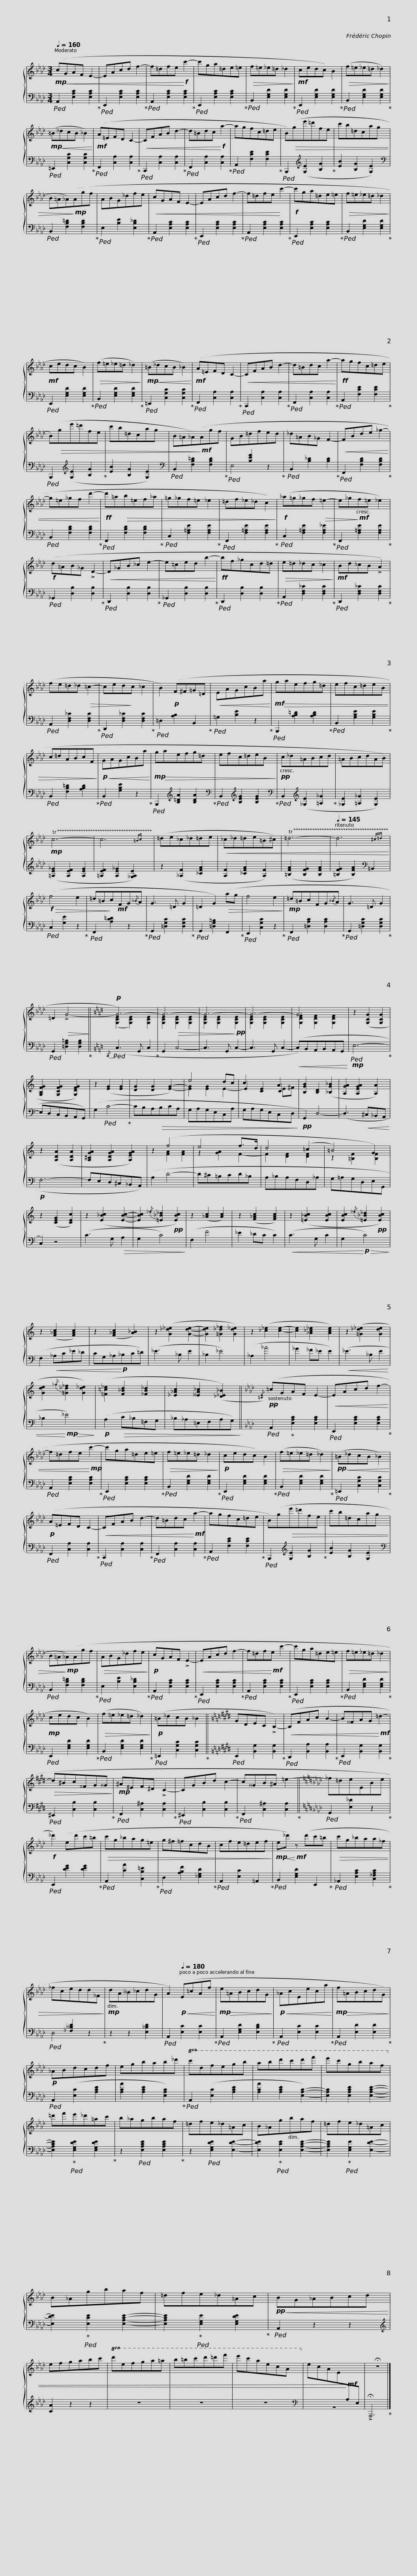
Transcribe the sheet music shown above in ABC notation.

X:1
%%score { ( 1 4 5 ) | ( 2 3 ) }
L:1/8
Q:1/4=160
M:3/4
I:linebreak $
K:Ab
V:1 treble
V:4 treble
V:5 treble
V:2 bass
V:3 bass
V:1
!mp!!<(! (cGAF E2- | EAcd f2- | f=dfe!<)!!f! c'2- | c'ga=de=e |!>(! f=e_e=d _d2!>)! | %5
!mf! cedc) B2 |!>(! (f=e_e=d _d2)!>)! |$!mp!!<(! (=B_dcB _B2)!<)! |!mf! (A=EFD C2- |!<(! CFAB d2- | %10
 d=Bdc!<)!!f! a2- | agfc=de | B)!>(!(ge'=d'fe | c'b=dcag |$ B=A_A)!>)!!mp!(Agf | %15
 ABG_dfe |!<(! cGAF E2- | EAcd f2- | f=dfe!<)! c'2- |!f! c'ga=de=e | %20
!>(! f=e_e=d _d2!>)! |$!mf! cedc B2) |!>(! (f=e_e=d _d2)!>)! |!mp!!<(! (=B_dcB _B2)!<)! |!mf! (A=EFD C2- | %25
!<(! CFAB d2- | d=Bdc a2-!<)! |!ff! agfc=de | B)!>(!(ge'=d'fe |$ c'b=dcag | %30
 B=A_A)!>)!!mf!(Agf | GB=dfed | _d=AB_G F2- |!<(! FBde _g2- | g=e_gf d'2-!<)! | %35
!ff! d'=a!>(!b=ef_a |$ =g_gf=e _e2 | =df_e_d c2)!>)! |!f! (_a=g_gf!>(! =e2- | e_g!>)!!mf!f=e _e2) | %40
!f! (d=AB_G !>!D2- |!<(! D_GB_c e2- | e=ced b2-!<)! |$!ff! bf_gcd=d |!>(! e=d_dc _c2!>)! | %45
!mf! Bd_cB !>!A2) | (fe=d_d!>(! =c2- | ced!>)!c _c2 | B2)!p! (F^F=G=D |!<(! EAGcBa!<)! |$ %50
!mf!!>(! gaefg=d | efc=deB | c=dABcF!>)! |!p!!<(! GAGcBa!<)! |!mp!!>(! gaefg=d | %55
 efc=deB!>)! |!pp! c_d=ABcd |$ =ABcdAB) |!mp! !trill(!Tc6- | c6!trill)!{=Bc} | %60
 (=de_c_d=de |!<(! _c_d=de=B^c) | !trill(!T=d6- |[Q:1/4=145] d6!trill)!{^c=d}!<)! |!f!!>(! (f4 e2 |$ %65
 =d=B!>)!c!mf!FG{/_B}A | G3 =D G2 | =D2 G2)!>(! (ag | f4 e2!>)! |!mp! =d=BcFG{/_B}A | %70
 G3 =D G2 | =D2!>(! !>!G4-!>)! ||[K:C]!p! G6-) | G6- |$ G6- | %75
 G6- | G6 | z2 ([G,CG]2 [G,CG]2 | [G,B,FG]2 [G,CFG]2 [G,DFG]2) | z2 ([EG]2 [EG]2 | %80
 [DG]2 [DG]2 [EG]2-) | e4 dc | c2 x2 A2 |$ [B,GB]2 [B,D]2 ([_B,G_B]2 | [A,GA]2 [A,EGA]2 [A,A]2) | %85
 z2 ([A,DA]2 [A,DA]2 | [A,^CGA]2 [A,DGA]2 [A,EGA]2) | z2 (f4 | e4 f>d | d4 (=c2 | %90
 =B4) G2) | z2 ([CEG]2 [CEc]2) |$ z2 ([E_Bc]2 [EBc]2- | [EBc]2{/_e} [=E_B_d]2!pp! [EBc]2) | z2 ([_Ac]2 [Ac]2) | %95
 z2 ([F_Ac]2 [FAc]2) | z2 ([=E_Bc]2 [EBc]2 | [EBc]2{/_e} [=E_B_d]2!pp! [EBc]2) | z2 ([F_Ac]2 [FAc]2) | z2 ([F_Ac]2 [A_B]2) |$ %100
 z2 ([G_d_e]2 [Gde]2- | [Gde]2 [=G_d_f]2 [Gd_e]2) | z2 ([_c_e]2 [ce]2- | [ce]2 [_A_c_e]2 [Ace]2) | z2 ([=G_d_e]2 [Gde]2 | %105
 [Gde]2{/_g} [=G_d_f]2 [Gd_e]2) | ([=F=c_e]2 [F_Bd]2 [_FB_d]2 | [_E_Ac]2 [__EA_c]2 ([_D_E_B]2) ||$[K:Ab]!pp!{/[=CE])} (=cGAF E2- |!<(! EAcd f2- | %110
 f=dfe!<)!!mp! c'2- | c'ga=de=e |!>(! f=e_e=d _d2!>)! |!p! cedc) B2 |!>(! (f=e_e=d _d2)!>)! |$ %115
!pp!!<(! (=B_dcB _B2)!<)! |!p! (A=EFD C2- |!<(! CFAB d2- | d=Bdc!<)!!mf! a2- | agfc=de | %120
 B)(g!>(!e'=d'fe |$ c'b=dcag | B=A!>)!!mp!_A)(Agf |!>(! ABG_dfe!>)! |!p! cGAF !>!E2- | %125
!<(! EAcd f2- | f=df!<)!!mf!e c'2- |$ c'ga=de=e |!>(! f=e_e=d _d2!>)! |!mp! cedc B2) | %130
!>(! (f=e_e=d _d2)!>)! |!p! (=B_dcB _B2 ||[K:E] GDEC !>!B,2-) |$!<(! (B,FAc B2- | B^^FAG!<)!!mf! =d2- | %135
!>(! d^Bc^^FG^^G!>)! |!mp! ^A^EF^D !>!C2- | CGBd c2- | c^^GB^A =e2- ||$[K:Ab] _f=deEBe | %140
!f! _d'2) (ed'c'=b |!>(! c'g_bag=e | g^f=fcdB | cfe=def!>)! |!mp!!<(! e_d')!<)!!mf! z (d'c'=b |$ %145
!>(! c'g_baa_f | _fcedd_F!>)! |!mp! dA__B_cdG | A2)!p![Q:1/4=180]!<(! (E=cAf!<)! |!mp!!>(! e=ABcdG!>)! | %150
!p!!<(! _AcEeca!<)! |$!mp!!>(! f=ABcdG)!>)! |!p! _ABdcdf | egbab_d' |!8va(! c'd'f'e'g'b' | %155
 a'b'd''c''d''f'' | e''c''g'b'a'f'!8va)! | =d'f'e'_d'=ac' |$ b_agbaf | =dfe_d=Ac | %160
 B_Agbaf | =dfe_d=Ac | B_Agbaf | =dfe_d=Ac |$!pp!!<(! BG_ABcd | %165
 efgabc' |!8va(! d'e'f'g'a'=a' | b'=b'c''d''=d''f'' | e''c''a'e'c'a!8va)! | ecAE!<)!!mf![I:staff +1]A,E, | %170
[I:staff -1] !fermata!z6 |] %171
V:2
!ped! A,,2 [E,A,C]2 [E,A,C]2!ped-up! |!ped! E,,2 [E,A,C]2 [E,A,C]2!ped-up! |!ped! A,,2 [E,A,C]2 [E,A,C]2!ped-up! |!ped! E,,2 [E,A,C]2 [E,A,C]2!ped-up! |!ped! B,,2 [E,G,D]2 [E,G,D]2!ped-up! | %5
!ped! E,,2 [E,G,D]2 [E,G,D]2!ped-up! |!ped! B,,2 [E,G,D]2 [E,G,D]2!ped-up! |$!ped! =E,,2 [C,G,C]2 [C,G,C]2!ped-up! |!ped! F,,2 [C,A,]2 [C,A,]2!ped-up! |!ped! C,,2 [C,A,]2 [C,A,]2!ped-up! | %10
!ped! F,,2 [C,A,]2 [C,A,]2!ped-up! |!ped! A,,2 [F,CE]2 [F,CE]2!ped-up! |!ped! B,,,2[K:treble] ([G,E]2 [B,G]2!ped-up! | [EB]2 [B,G]2 [G,E]2) |$[K:bass]!ped! B,,2 [F,B,=D]2 [F,B,D]2!ped-up! | %15
!ped! E,2 [B,E]2 [E,B,_D]2!ped-up! |!ped! A,,2 [E,A,C]2 [E,A,C]2!ped-up! |!ped! E,,2 [E,A,C]2 [E,A,C]2!ped-up! |!ped! A,,2 [E,A,C]2 [E,A,C]2!ped-up! |!ped! E,,2 [E,A,C]2 [E,A,C]2!ped-up! | %20
!ped! B,,2 [E,G,D]2 [E,G,D]2!ped-up! |$!ped! E,,2 [E,G,D]2 [E,G,D]2!ped-up! |!ped! B,,2 [E,G,D]2 [E,G,D]2!ped-up! |!ped! =E,,2 [C,G,C]2 [C,G,C]2!ped-up! |!ped! F,,2 [C,A,]2 [C,A,]2!ped-up! | %25
!ped! C,,2 [C,A,]2 [C,A,]2!ped-up! |!ped! F,,2 [C,A,]2 [C,A,]2!ped-up! |!ped! A,,2 [F,CE]2 [F,CE]2!ped-up! |!ped! B,,,2[K:treble] ([G,E]2 [B,G]2!ped-up! |$ [EB]2 [B,G]2 [G,E]2) | %30
[K:bass]!ped! B,,2 [F,B,=D]2 [F,B,D]2!ped-up! |!ped! x2 [B,EG]2 z2!ped-up! |!ped! B,,2 [B,_D]2 [B,D]2!ped-up! |!ped! F,,2 [F,B,D]2 [F,B,D]2!ped-up! |!ped! B,,2 [F,B,D]2 [F,B,D]2!ped-up! | %35
!ped! F,,2 [F,B,D]2 [F,B,D]2!ped-up! |$!ped! C,2 [F,=A,E]2 [F,A,E]2!ped-up! |!ped! F,,2 [F,=A,E]2 [F,A,E]2!ped-up! |!ped! C,2 [F,=A,E]2 [F,A,_E]2!ped-up! |!ped! F,,2 [F,=A,E]2 [F,A,E]2!ped-up! | %40
!ped! _G,,2 [D,B,]2 [D,B,]2!ped-up! |!ped! D,,2 [D,B,]2 [D,B,]2!ped-up! |!ped! _G,,2 [D,B,]2 [D,B,]2!ped-up! |$!ped! D,,2 [D,B,]2 [D,B,]2!ped-up! |!ped! A,,2 [D,F,_C]2 [D,F,C]2!ped-up! | %45
!ped! D,,2 [D,F,_C]2 [D,F,C]2!ped-up! |!ped! A,,2 [D,F,_C]2 [D,F,C]2!ped-up! |!ped! D,,2 [D,F,_C]2 [D,F,C]2!ped-up! |!ped! =D,2 [A,B,]2 B,,2!ped-up! |!ped! =G,2 [B,E]2 z2!ped-up! |$ %50
!ped! B,,,2 [A,B,=D]2 [A,B,D]2!ped-up! |!ped! B,,2 [G,B,E]2 [G,B,E]2!ped-up! |!ped! B,,2 [F,B,=D]2 [A,B,D]2!ped-up! |!ped! B,,2 [G,B,E]2 z2!ped-up! |!ped! B,,,2[K:treble] [B,=DA]2 [B,DA]2!ped-up! | %55
[K:bass]!ped! B,,2[K:treble] [B,EG]2 [B,EG]2!ped-up! |[K:bass]!ped! B,,2[K:treble] ([_G,E]2 [=A,_G]2!ped-up! |$ [_G,E]2 [=A,_G]2 [G,E]2) | ([=A,E_G]2 [A,EF]2 [A,EG]2 | [=A,EF]2 [A,E_G]2 [_G,A,E]2) | %60
 z2 ([_A,F]2 [_CFA]2 | [A,F]2 [_CFA]2 [A,F]2) | ([=B,FA]2 [B,FG]2 [B,FA]2 | [=B,FG]2 [B,FA]2)[K:bass] =B,,2 |!ped! C,2 [G,E]2 z2!ped-up! |$ %65
!ped! F,,2 [A,C=D]2 z2!ped-up! |!ped! G,,2 [=D,G,C]2 [D,G,C]2!ped-up! |!ped! G,,2 [=D,G,=B,]2 F,,2!ped-up! |!ped! E,,2 [C,G,C]2 z2!ped-up! |!ped! F,,2 [=D,A,C]2 [D,A,C]2!ped-up! | %70
!ped! G,,2 [=D,G,C]2 [D,G,C]2!ped-up! |!ped! G,,2 [=D,G,=B,]2 [D,G,B,]2!ped-up! ||[K:C]!ped!{/C,,} (C,3 G,, C,2!ped-up! | G,,2 C,4- |$ C,3 G,, C,2- | %75
 C,3 G,, C,2- |!<(! (C,)B,,A,,B,,A,,G,,!<)! |!mp!!ped! E,6-!ped-up! | E,D,C,B,,A,,G,,) | (G,2!ped! C4-!ped-up! | %80
 CB,A,!>(!B,CA, | G,A,G,E,C,A, | G,A,G,E,C,D,!>)! |$!pp! G,,2) D,4- | (D,3!<(! ^C,_B,,A,,!<)! | %85
!p! F,6- | F,E,D,^C,_B,,A,,) | (A,2 D4- | D^C=B,CD_B, | A,_B,A,F,D,_A, | %90
 G,=A,G,D,E,G,, | C,2) z4 |$ (C3 G,!>(! A,2 | G,2 C4)!>)! | (F,2 F4 | %95
 _E2 _DC C2) |!<(! (C3 G, C2 | G,2!<)!!p!!>(! C4)!>)! | (F,2!<(! _A,C_E_D | CG,_A,!<)!!p!_B,C=D) |$ %100
 (_E3 _B, E2 | _B,2 _E4) | (_A,2 _A4 | _G2 _F_E E2) |!<(! (_E3 _B, E2 | %105
 _B,2!<)!!mp!!>(! _E4)!>)! |!p! (A,2!>(! C_B,=F,G, | _B,_A,=E,F,A,G,)!>)! ||$[K:Ab]!ped! A,,2!ped-up! [E,A,C]2 [E,A,C]2 |!ped! E,,2 [E,A,C]2 [E,A,C]2!ped-up! | %110
!ped! A,,2 [E,A,C]2 [E,A,C]2!ped-up! |!ped! E,,2 [E,A,C]2 [E,A,C]2!ped-up! |!ped! B,,2 [E,G,D]2 [E,G,D]2!ped-up! |!ped! E,,2 [E,G,D]2 [E,G,D]2!ped-up! |!ped! B,,2 [E,G,D]2 [E,G,D]2!ped-up! |$ %115
!ped! =E,,2 [C,G,C]2 [C,G,C]2!ped-up! |!ped! F,,2 [C,A,]2 [C,A,]2!ped-up! |!ped! C,,2 [C,A,]2 [C,A,]2!ped-up! |!ped! F,,2 [C,A,]2 [C,A,]2!ped-up! |!ped! A,,2 [F,CE]2 [F,CE]2!ped-up! | %120
!ped! B,,,2[K:treble] [G,E]2 [B,G]2!ped-up! |$ [EB]2 [B,G]2 [G,E]2 |[K:bass]!ped! B,,2 [F,B,=D]2 [F,B,D]2!ped-up! |!ped! E,2 [B,E]2 [E,B,_D]2!ped-up! |!ped! A,,2 [E,A,C]2 [E,A,C]2!ped-up! | %125
!ped! E,,2 [E,A,C]2 [E,A,C]2!ped-up! |!ped! A,,2 [E,A,C]2 [E,A,C]2!ped-up! |$!ped! E,,2 [E,A,C]2 [E,A,C]2!ped-up! |!ped! B,,2 [E,G,D]2 [E,G,D]2!ped-up! |!ped! E,,2 [E,G,D]2 [E,G,D]2!ped-up! | %130
!ped! B,,2 [E,G,D]2 [E,G,D]2!ped-up! |!ped! =E,,2 [C,G,C]2 [C,G,C]2!ped-up! ||[K:E]!ped! E,,2 [B,,G,]2 [B,,G,]2!ped-up! |$!ped! D,,2 [B,,A,]2 [B,,A,]2!ped-up! |!ped! E,,2 [B,,G,]2 [B,,G,]2!ped-up! | %135
!ped! ^E,,2 [C,B,]2 [C,B,]2!ped-up! |!ped! F,,2 [C,^A,]2 [C,A,]2!ped-up! |!ped! ^E,,2 [C,B,]2 [C,B,]2!ped-up! |!ped! F,,2 [C,^A,]2 [C,A,]2!ped-up! ||$[K:Ab]!ped! G,,2 [E,_D]2 z2!ped-up! | %140
!ped! E,,2 [DEG]2 [DEG]2!ped-up! |!ped! A,,2 [CA]2 [C,B,=E]2!ped-up! |!ped! D,2 [A,B,F]2 [_E,G,D]2!ped-up! |!ped! A,,2 [E,C]2 =A,,2!ped-up! |!ped! B,,2 [E,G,D]2 E,,2!ped-up! |$ %145
!ped! _A,,2 [E,A,C]2 [C,_F,A,C]2!ped-up! |!ped! x2 [_F,__B,D]2 z2!ped-up! | z2 z2 [E,_B,D]2 |!ped! A,,2 [E,C]2 [E,C]2!ped-up! |!ped! A,,2 [E,G,D]2 [E,B,D]2!ped-up! | %150
!ped! A,,2 [E,C]2 [E,C]2!ped-up! |$!ped! A,,2 [E,D]2 [E,D]2!ped-up! |!ped! A,,2 ([E,C]2 [A,CE]2 | [A,CA]2 [A,CE]2 [E,A,C]2)!ped-up! |!ped! A,,2 ([E,C]2 [A,CE]2 | %155
 [A,CA]2 [A,CE]2 [E,A,C]2-) | [E,A,C]2 [E,A,CE]2 [E,A,CE]2- | [E,A,CE]2!ped-up!!ped! [E,G,DE]2 [E,G,DE]2!ped-up! |$ z2!ped! [E,A,CE]2 [E,A,CE]2!ped-up! | z2!ped! [E,G,DE]2 [E,DE]2- | %160
 [E,DE]2!ped-up!!ped! [E,CE]2 [E,A,CE]2- | [E,A,CE]2!ped-up!!ped! [E,G,E]2 [E,DE]2- | [E,DE]2!ped-up!!ped! [E,CE]2 [E,A,CE]2- | [E,A,CE]2!ped-up!!ped! [E,G,E]2 [E,G,DE]2!ped-up! |$!ped! A,,2 z2 z2 | %165
[K:treble] [CA]2 z2 z2 | z6 | z6 | z6 |[K:bass] z6 | %170
 !>!!fermata!A,,,6!ped-up! |] %171
V:3
 x6 | x6 | x6 | x6 | x6 | %5
 x6 | x6 |$ x6 | x6 | x6 | %10
 x6 | x6 | x2[K:treble] x4 | x6 |$[K:bass] x6 | %15
 x6 | x6 | x6 | x6 | x6 | %20
 x6 |$ x6 | x6 | x6 | x6 | %25
 x6 | x6 | x6 | x2[K:treble] x4 |$ x6 | %30
[K:bass] x6 | E,4 x2 | x6 | x6 | x6 | %35
 x6 |$ x6 | x6 | x6 | x6 | %40
 x6 | x6 | x6 |$ x6 | x6 | %45
 x6 | x6 | x6 | x6 | x6 |$ %50
 x6 | x6 | x6 | x6 | x2[K:treble] x4 | %55
[K:bass] x2[K:treble] x4 |[K:bass] x2[K:treble] x4 |$ x6 | x6 | x6 | %60
 x6 | x6 | x6 | x4[K:bass] x2 | x6 |$ %65
 x6 | x6 | x6 | x6 | x6 | %70
 x6 | x6 ||[K:C] x6 | x6 |$ x6 | %75
 x6 | x6 | x6 | x6 | x6 | %80
 x6 | x6 | x6 |$ x6 | x6 | %85
 x6 | x6 | x6 | x6 | x6 | %90
 x6 | x6 |$ x6 | x6 | x6 | %95
 x6 | x6 | x6 | x6 | x6 |$ %100
 x6 | x6 | x6 | x6 | x6 | %105
 x6 | x6 | x6 ||$[K:Ab] x6 | x6 | %110
 x6 | x6 | x6 | x6 | x6 |$ %115
 x6 | x6 | x6 | x6 | x6 | %120
 x2[K:treble] x4 |$ x6 |[K:bass] x6 | x6 | x6 | %125
 x6 | x6 |$ x6 | x6 | x6 | %130
 x6 | x6 ||[K:E] x6 |$ x6 | x6 | %135
 x6 | x6 | x6 | x6 ||$[K:Ab] x6 | %140
 x6 | x6 | x6 | x6 | x6 |$ %145
 x6 | D,4 x2 | x6 | x6 | x6 | %150
 x6 |$ x6 | x6 | x6 | x6 | %155
 x6 | x6 | x6 |$ x6 | x6 | %160
 x6 | x6 | x6 | x6 |$ x6 | %165
[K:treble] x6 | x6 | x6 | x6 |[K:bass] x6 | %170
 x6 |] %171
V:4
 x6 | x6 | x6 | x6 | x6 | %5
 x6 | x6 |$ x6 | x6 | x6 | %10
 x6 | x6 | x6 | x6 |$ x6 | %15
 x6 | x6 | x6 | x6 | x6 | %20
 x6 |$ x6 | x6 | x6 | x6 | %25
 x6 | x6 | x6 | x6 |$ x6 | %30
 x6 | x6 | x6 | x6 | x6 | %35
 x6 |$ x6 | x6 | x6 | x6 | %40
 x6 | x6 | x6 |$ x6 | x6 | %45
 x6 | x6 | x6 | x6 | x6 |$ %50
 x6 | x6 | x6 | x6 | x6 | %55
 x6 | x6 |$ x6 | x6 | x6 | %60
 x6 | x6 | x6 | x6 | x6 |$ %65
 x6 | x6 | x6 | x6 | x6 | %70
 x6 | x6 ||[K:C] ([G,CE]2 [G,CE]2) [G,CE]2 | [G,CE]2!>(! [G,CE]2 [G,CE]2 |$ [G,CE]2 [G,CE]2!>)!!pp! [G,CE]2 | %75
 [G,CE]2 [G,CE]2 [G,CE]2 | [G,DF]2 [G,DF]2 [G,DF]2 | x6 | x6 | x6 | %80
 x6 | [EG]2 [EG]2 E2- | E2 [CE]2 C2 |$ x6 | x6 | %85
 x6 | x6 | z2 [FA]2 [FA]2 | z2 [GA]2 F2- | F2 [DF]2 [DF]2 | %90
 z2 [=B,F]2 [B,F]2 | x6 |$ x6 | x6 | x6 | %95
 x6 | x6 | x6 | x6 | x6 |$ %100
 x6 | x6 | x6 | x6 | x6 | %105
 x6 | x6 | x6 ||$[K:Ab] x6 | x6 | %110
 x6 | x6 | x6 | x6 | x6 |$ %115
 x6 | x6 | x6 | x6 | x6 | %120
 x6 |$ x6 | x6 | x6 | x6 | %125
 x6 | x6 |$ x6 | x6 | x6 | %130
 x6 | x6 ||[K:E] x6 |$ x6 | x6 | %135
 x6 | x6 | x6 | x6 ||$[K:Ab] x6 | %140
 x6 | x6 | x6 | x6 | x6 |$ %145
 x6 | x6 | x6 | x6 | x6 | %150
 x6 |$ x6 | x6 | x6 |!8va(! x6 | %155
 x6 | x6!8va)! | x6 |$ x6 | x6 | %160
 x6 | x6 | x6 | x6 |$ x6 | %165
 x6 |!8va(! x6 | x6 | x6!8va)! | x6 | %170
 x6 |] %171
V:5
 x6 | x6 | x6 | x6 | x6 | %5
 x6 | x6 |$ x6 | x6 | x6 | %10
 x6 | x6 | x6 | x6 |$ x6 | %15
 x6 | x6 | x6 | x6 | x6 | %20
 x6 |$ x6 | x6 | x6 | x6 | %25
 x6 | x6 | x6 | x6 |$ x6 | %30
 x6 | x6 | x6 | x6 | x6 | %35
 x6 |$ x6 | x6 | x6 | x6 | %40
 x6 | x6 | x6 |$ x6 | x6 | %45
 x6 | x6 | x6 | x6 | x6 |$ %50
 x6 | x6 | x6 | x6 | x6 | %55
 x6 | x6 |$ x6 | x6 | x6 | %60
 x6 | x6 | x6 | x6 | x6 |$ %65
 x6 | x6 | x6 | x6 | x6 | %70
 x6 | x6 ||[K:C] x6 | x6 |$ x6 | %75
 x6 | x6 | x6 | x6 | x6 | %80
 x6 | x6 | x2 x2 E^F |$ x6 | x6 | %85
 x6 | x6 | x6 | x6 | x6 | %90
 x6 | x6 |$ x6 | x6 | x6 | %95
 x6 | x6 | x6 | x6 | x6 |$ %100
 x6 | x6 | x6 | x6 | x6 | %105
 x6 | x6 | x6 ||$[K:Ab] x6 | x6 | %110
 x6 | x6 | x6 | x6 | x6 |$ %115
 x6 | x6 | x6 | x6 | x6 | %120
 x6 |$ x6 | x6 | x6 | x6 | %125
 x6 | x6 |$ x6 | x6 | x6 | %130
 x6 | x6 ||[K:E] x6 |$ x6 | x6 | %135
 x6 | x6 | x6 | x6 ||$[K:Ab] x6 | %140
 x6 | x6 | x6 | x6 | x6 |$ %145
 x6 | x6 | x6 | x6 | x6 | %150
 x6 |$ x6 | x6 | x6 |!8va(! x6 | %155
 x6 | x6!8va)! | x6 |$ x6 | x6 | %160
 x6 | x6 | x6 | x6 |$ x6 | %165
 x6 |!8va(! x6 | x6 | x6!8va)! | x6 | %170
 x6 |] %171
